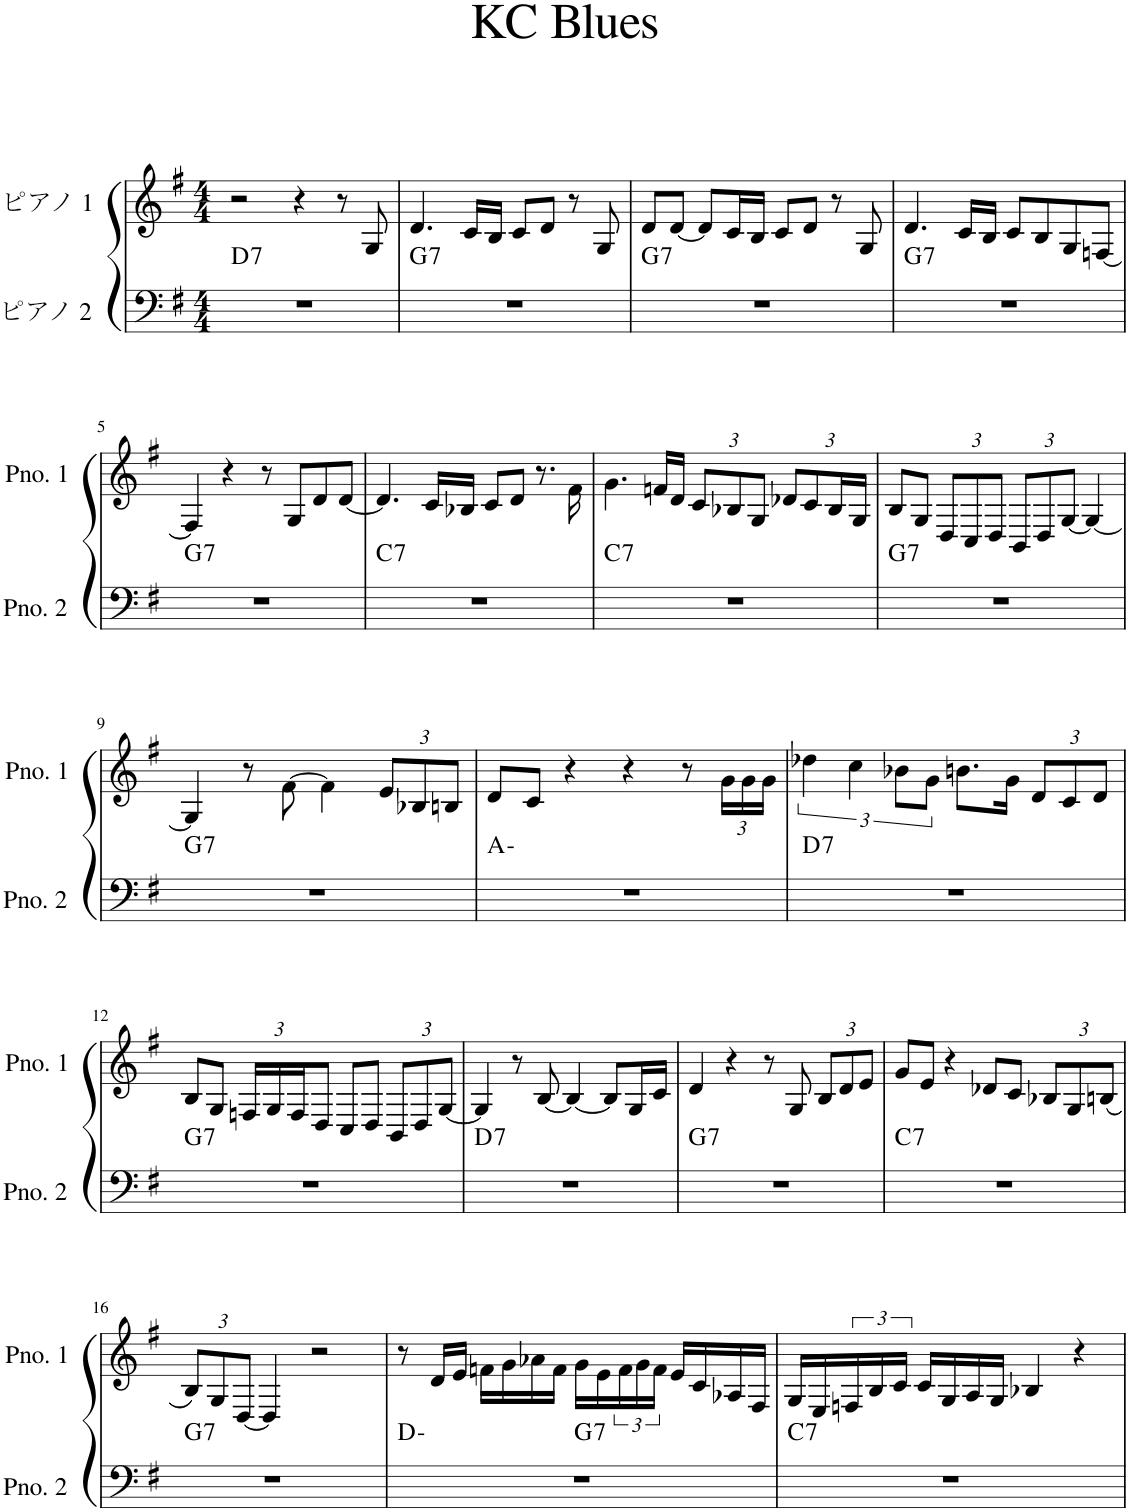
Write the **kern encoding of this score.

**kern	**harte	**kern
*part2	*part2	*part1
*staff2	*	*staff1
*I"ピアノ 2	*	*I"ピアノ 1
*clefF4	*	*clefG2
*k[f#]	*	*k[f#]
*M4/4	*	*M4/4
=1	=1	=1
!	!LO:H:kt=7	!
1r	D:7	2r
.	.	4r
.	.	8r
.	.	8G/
=2	=2	=2
!	!LO:H:kt=7	!
1r	G:7	4.d/
.	.	16c/LL
.	.	16B/JJ
.	.	8c/L
.	.	8d/J
.	.	8r
.	.	8G/
=3	=3	=3
!	!LO:H:kt=7	!
1r	G:7	8d/L
.	.	[8d/J
.	.	8d/L]
.	.	16c/L
.	.	16B/JJ
.	.	8c/L
.	.	8d/J
.	.	8r
.	.	8G/
=4	=4	=4
!	!LO:H:kt=7	!
1r	G:7	4.d/
.	.	16c/LL
.	.	16B/JJ
.	.	8c/L
.	.	8B/
.	.	8G/
.	.	[8Fn/J
!!LO:LB:g=z
=5	=5	=5
!	!LO:H:kt=7	!
1r	G:7	4F/]
.	.	4r
.	.	8r
.	.	8G/L
.	.	8d/
.	.	[8d/J
=6	=6	=6
!	!LO:H:kt=7	!
1r	C:7	4.d/]
.	.	16c/LL
.	.	16B-X/JJ
.	.	8c/L
.	.	8d/J
.	.	8.r
.	.	16f#\
=7	=7	=7
!	!LO:H:kt=7	!
1r	C:7	4.g\
.	.	16fn/LL
.	.	16d/JJ
*	*	*Xbrackettup
.	.	12c/L
.	.	12B-X/
.	.	12G/J
.	.	12d-X/L
.	.	12c/
.	.	24B-/L
.	.	24G/JJ
=8	=8	=8
!	!LO:H:kt=7	!
1r	G:7	8B/L
.	.	8G/J
.	.	12D/L
.	.	12C/
.	.	12D/J
.	.	12BB/L
.	.	12D/
.	.	[12G/J
.	.	4G/_
!!LO:LB:g=z
=9	=9	=9
!	!LO:H:kt=7	!
1r	G:7	4G/]
.	.	8r
.	.	[8f#\
.	.	4f#\]
.	.	12e/L
.	.	12B-X/
.	.	12Bn/J
=10	=10	=10
1r	A:min	8d/L
.	.	8c/J
.	.	4r
.	.	4r
.	.	8r
.	.	24g\LL
.	.	24g\
.	.	24g\JJ
=11	=11	=11
*	*	*brackettup
!	!LO:H:kt=7	!
1r	D:7	6dd-X\
.	.	6cc\
.	.	12b-X\L
.	.	12g\J
.	.	8.bn\L
.	.	16g\Jk
*	*	*Xbrackettup
.	.	12d/L
.	.	12c/
.	.	12d/J
!!LO:LB:g=z
=12	=12	=12
!	!LO:H:kt=7	!
1r	G:7	8B/L
.	.	8G/J
.	.	24Fn/LL
.	.	24G/
.	.	24F/J
.	.	8D/J
.	.	8C/L
.	.	8D/J
.	.	12BB/L
.	.	12D/
.	.	[12G/J
=13	=13	=13
!	!LO:H:kt=7	!
1r	D:7	4G/]
.	.	8r
.	.	[8B/
.	.	4B/_
.	.	8B/L]
.	.	16G/L
.	.	16c/JJ
=14	=14	=14
!	!LO:H:kt=7	!
1r	G:7	4d/
.	.	4r
.	.	8r
.	.	8G/
.	.	12B/L
.	.	12d/
.	.	12e/J
=15	=15	=15
!	!LO:H:kt=7	!
1r	C:7	8g/L
.	.	8e/J
.	.	4r
.	.	8d-X/L
.	.	8c/J
.	.	12B-X/L
.	.	12G/
.	.	(12Bn/J
!!LO:LB:g=z
=16	=16	=16
!	!LO:H:kt=7	!
1r	G:7	12B/L)
.	.	12G/
.	.	[12D/J
.	.	4D/]
.	.	2r
=17	=17	=17
*^	*	*
1r	2ryy	D:min	8r
.	.	.	16d/LL
.	.	.	16e/JJ
.	.	.	16fn\LL
.	.	.	16g\
.	.	.	16a-X\
.	.	.	16f\JJ
!	!	!LO:H:kt=7	!
.	2ryy	G:7	16g\LL
.	.	.	16e\
*	*	*	*brackettup
.	.	.	24f\
.	.	.	24g\
.	.	.	24f\JJ
.	.	.	16e/LL
.	.	.	16c/
.	.	.	16A-X/
.	.	.	16F#/JJ
=18	=18	=18	=18
!	!	!LO:H:kt=7	!
*v	*v	*	*
1r	C:7	16G/LL
.	.	16E/
.	.	24Fn/
.	.	24B/
.	.	24c/JJ
.	.	16c/LL
.	.	16G/
.	.	16A/
.	.	16G/JJ
.	.	4B-X/
.	.	4r
=	=	=
*-	*-	*-
